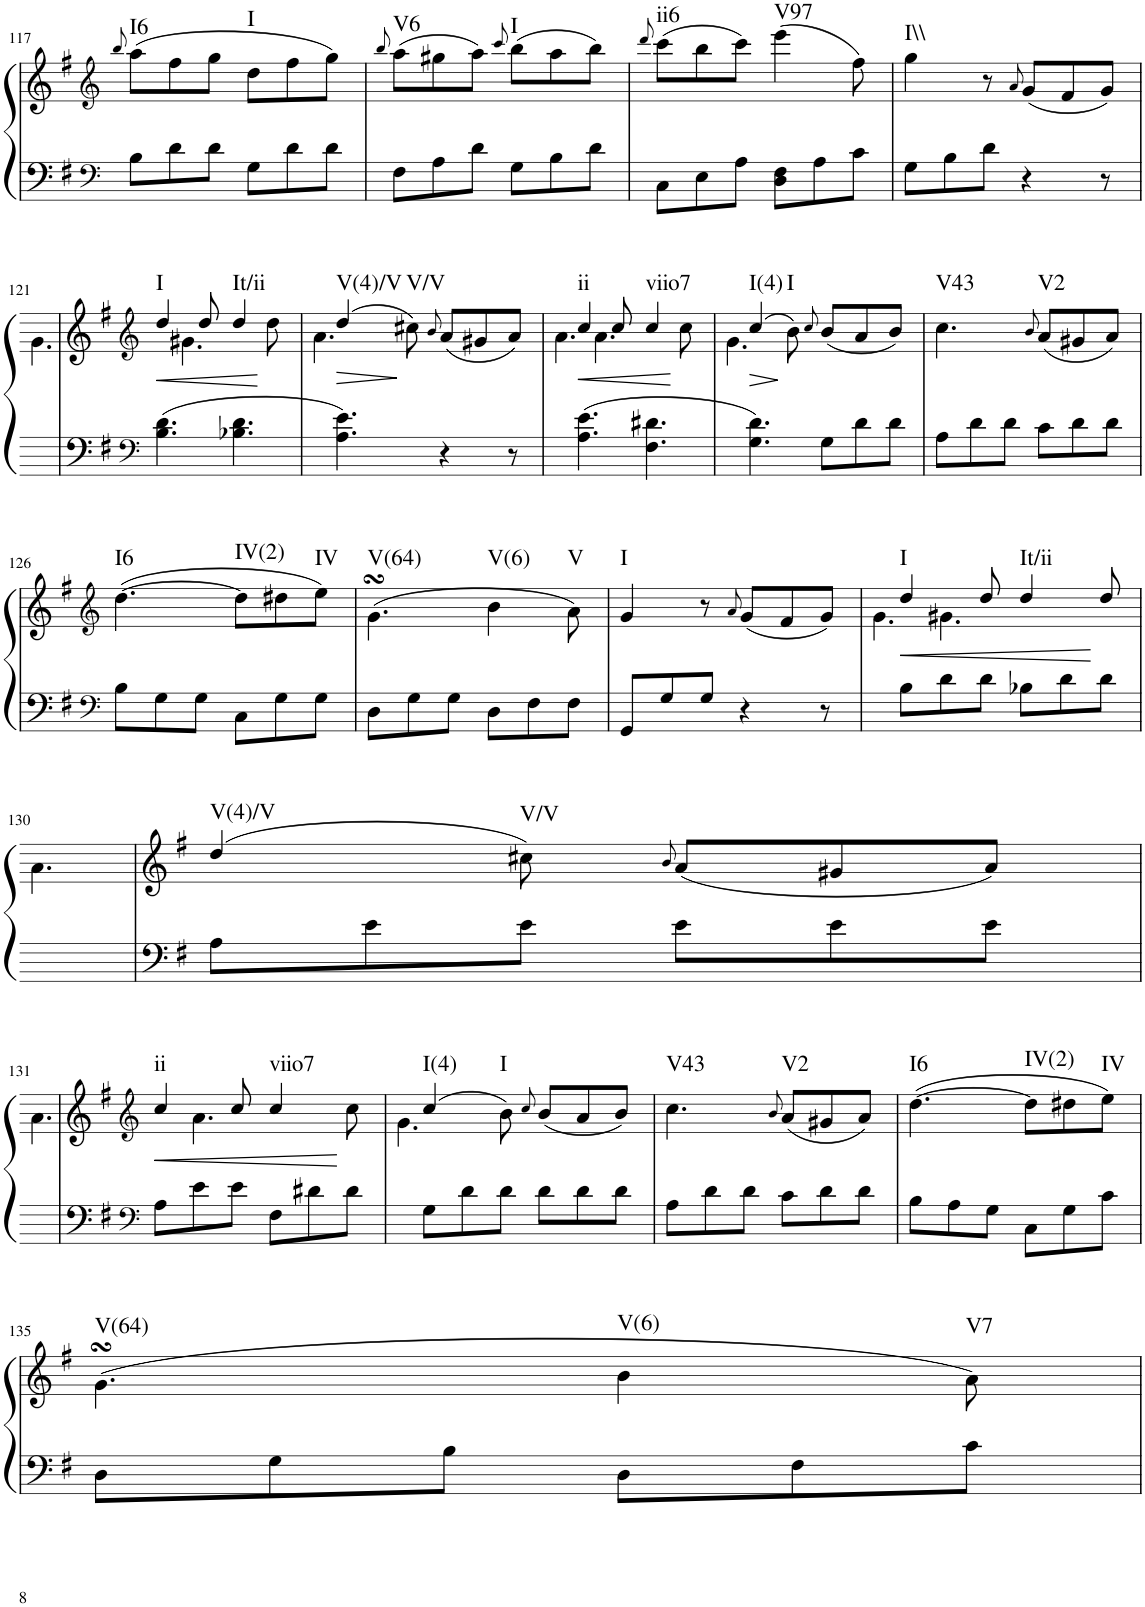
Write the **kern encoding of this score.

**kern	**kern	**dynam	**harte
*part1	*part1	*part1	*part1
*staff2	*staff1	*staff1/2	*
*I"Klavier linke Hand	*	*	*
!!LO:PB:g=z
*clefF4	*clefG2	*	*
*k[f#]	*k[f#]	*	*
*M6/8	*M6/8	*	*
=117	=117	=117	=117
.	8qbb/	.	.
!	!	!	!LO:H:kt=I6
8B\L	(8aa\L	.	N
8d\	8ff#\	.	.
8d\J	8gg\J	.	.
!	!	!	!LO:H:kt=I
8G\L	8dd\L	.	N
8d\	8ff#\	.	.
8d\J	8gg\J)	.	.
=118	=118	=118	=118
.	8qbb/	.	.
!	!	!	!LO:H:kt=V6
8F#\L	(8aa\L	.	N
8A\	8gg#X\	.	.
8d\J	8aa\J)	.	.
.	8qccc/	.	.
!	!	!	!LO:H:kt=I
8G\L	(8bb\L	.	N
8B\	8aa\	.	.
8d\J	8bb\J)	.	.
=119	=119	=119	=119
.	8qddd/	.	.
!	!	!	!LO:H:kt=ii6
8C\L	(8ccc\L	.	N
8E\	8bb\	.	.
8A\J	8ccc\J)	.	.
!	!	!	!LO:H:kt=V97
8D\ 8F#\L	(4eee\	.	N
8A\	.	.	.
8c\J	8ff#\)	.	.
=120	=120	=120	=120
!	!	!	!LO:H:kt=I\\
8G\L	4gg\	.	N
8B\	.	.	.
8d\J	8r	.	.
.	8qa/	.	.
4r	(8g/L	.	.
.	8f#/	.	.
8r	8g/J)	.	.
!!LO:LB:g=z
=121	=121	=121	=121
*	*clefG2	*	*
!	!	!LO:HP:b	!LO:H:kt=I
*	*^	*	*
4ryy	4dd/	4.g\	<	N
*clefF4	*	*	*	*
4.B\ 4.d\	8dd/	.	.	.
!	!	!	!	!LO:H:kt=It/ii
.	4dd/	4.g#X\	.	N
[8B-X\ [8d\	8dd\	.	[	.
=122	=122	=122	=122	=122
!	!	!	!LO:HP:b	!LO:H:kt=V(4)/V
4B-\] 4d\]	(4dd/	4.a\	>	N
!	!	!	!	!LO:H:kt=V/V
4.A\ 4.e\	8cc#X\)	.	]	N
.	8qb/	.	.	.
.	(8a/L	4ryy	.	.
.	8g#X/	.	.	.
8r	8a/J)	4.ryy	.	.
8ryy	4ryy	.	.	.
8r	.	.	.	.
=123	=123	=123	=123	=123
!	!	!	!LO:HP:b	!LO:H:kt=ii
8r	4cc/	4.a\	<	N
8ryy	.	.	.	.
4.A\ 4.e\	8cc/	.	.	.
!	!	!	!	!LO:H:kt=viio7
.	4cc/	4.a\	.	N
[8F#\ [8d#X\	8cc\	.	[	.
=124	=124	=124	=124	=124
!	!	!	!LO:HP:b	!LO:H:kt=I(4)
4F#\] 4d#\]	(4cc/	4.g\	>	N
!	!	!	!	!LO:H:kt=I
4.G\ 4.d\	8b\)	.	]	N
.	8qcc/	.	.	.
.	(8b/L	4ryy	.	.
.	8a/	.	.	.
8G\L	8b/J)	4.ryy	.	.
8d\	4ryy	.	.	.
8d\J	.	.	.	.
*	*v	*v	*	*
=125	=125	=125	=125
!	!	!	!LO:H:kt=V43
8A\L	4.cc\	.	N
8d\	.	.	.
8d\J	.	.	.
.	8qb/	.	.
!	!	!	!LO:H:kt=V2
8c\L	(8a/L	.	N
8d\	8g#X/	.	.
8d\J	8a/J)	.	.
!!LO:LB:g=z
=126	=126	=126	=126
*clefF4	*clefG2	*	*
!	!	!	!LO:H:kt=I6
8B\L	([4.dd\	.	N
8G\	.	.	.
8G\J	.	.	.
!	!	!	!LO:H:kt=IV(2)
8C\L	8dd\L]	.	N
8G\	8dd#X\	.	.
!	!	!	!LO:H:kt=IV
8G\J	8ee\J)	.	N
=127	=127	=127	=127
!	!	!	!LO:H:kt=V(64)
8D\L	(4.gsSSs\	.	N
8G\	.	.	.
8G\J	.	.	.
!	!	!	!LO:H:kt=V(6)
8D\L	4b\	.	N
8F#\	.	.	.
!	!	!	!LO:H:kt=V
8F#\J	8a\)	.	N
=128	=128	=128	=128
!	!	!	!LO:H:kt=I
8GG/L	4g/	.	N
8G/	.	.	.
8G/J	8r	.	.
.	8qa/	.	.
4r	(8g/L	.	.
.	8f#/	.	.
8r	8g/J)	.	.
=129	=129	=129	=129
!	!	!LO:HP:b	!LO:H:kt=I
*	*^	*	*
4ryy	4dd/	4.g\	<	N
8B\L	8dd/	.	.	.
!	!	!	!	!LO:H:kt=It/ii
8d\	4dd/	4.g#X\	.	N
8d\J	.	.	.	.
8B-X\L	8dd/	.	[	.
8d\	4ryy	4ryy	.	.
8d\J	.	.	.	.
!!LO:LB:g=z	!!
=130	=130	=130	=130	=130
!	!	!	!	!LO:H:kt=V(4)/V
4ryy	(4dd/	4.a\	.	N
!	!	!	!	!LO:H:kt=V/V
8A\L	8cc#X\)	.	.	N
.	8qb/	.	.	.
8e\	(8a/L	4ryy	.	.
8e\J	8g#X/	.	.	.
8e\L	8a/J)	4.ryy	.	.
8e\	4ryy	.	.	.
8e\J	.	.	.	.
!!LO:LB:g=z	!!
=131	=131	=131	=131	=131
*	*clefG2	*	*	*
!	!	!	!LO:HP:b	!LO:H:kt=ii
4ryy	4cc/	4.a\	<	N
*clefF4	*	*	*	*
8A\L	8cc/	.	.	.
!	!	!	!	!LO:H:kt=viio7
8e\	4cc/	4.a\	.	N
8e\J	.	.	.	.
8F#\L	8cc\	.	[	.
8d#X\	4ryy	4ryy	.	.
8d#\J	.	.	.	.
=132	=132	=132	=132	=132
!	!	!	!	!LO:H:kt=I(4)
4ryy	(4cc/	4.g\	.	N
!	!	!	!	!LO:H:kt=I
8G\L	8b\)	.	.	N
.	8qcc/	.	.	.
8d\	(8b/L	4ryy	.	.
8d\J	8a/	.	.	.
8d\L	8b/J)	4.ryy	.	.
8d\	4ryy	.	.	.
8d\J	.	.	.	.
*	*v	*v	*	*
=133	=133	=133	=133
!	!	!	!LO:H:kt=V43
8A\L	4.cc\	.	N
8d\	.	.	.
8d\J	.	.	.
.	8qb/	.	.
!	!	!	!LO:H:kt=V2
8c\L	(8a/L	.	N
8d\	8g#X/	.	.
8d\J	8a/J)	.	.
=134	=134	=134	=134
!	!	!	!LO:H:kt=I6
8B\L	([4.dd\	.	N
8A\	.	.	.
8G\J	.	.	.
!	!	!	!LO:H:kt=IV(2)
8C\L	8dd\L]	.	N
8G\	8dd#X\	.	.
!	!	!	!LO:H:kt=IV
8c\J	8ee\J)	.	N
!!LO:LB:g=z
=135	=135	=135	=135
!	!	!	!LO:H:kt=V(64)
8D\L	(4.gsSSs\	.	N
8G\	.	.	.
8B\J	.	.	.
!	!	!	!LO:H:kt=V(6)
8D\L	4b\	.	N
8F#\	.	.	.
!	!	!	!LO:H:kt=V7
8c\J	8a\)	.	N
=	=	=	=
*-	*-	*-	*-
